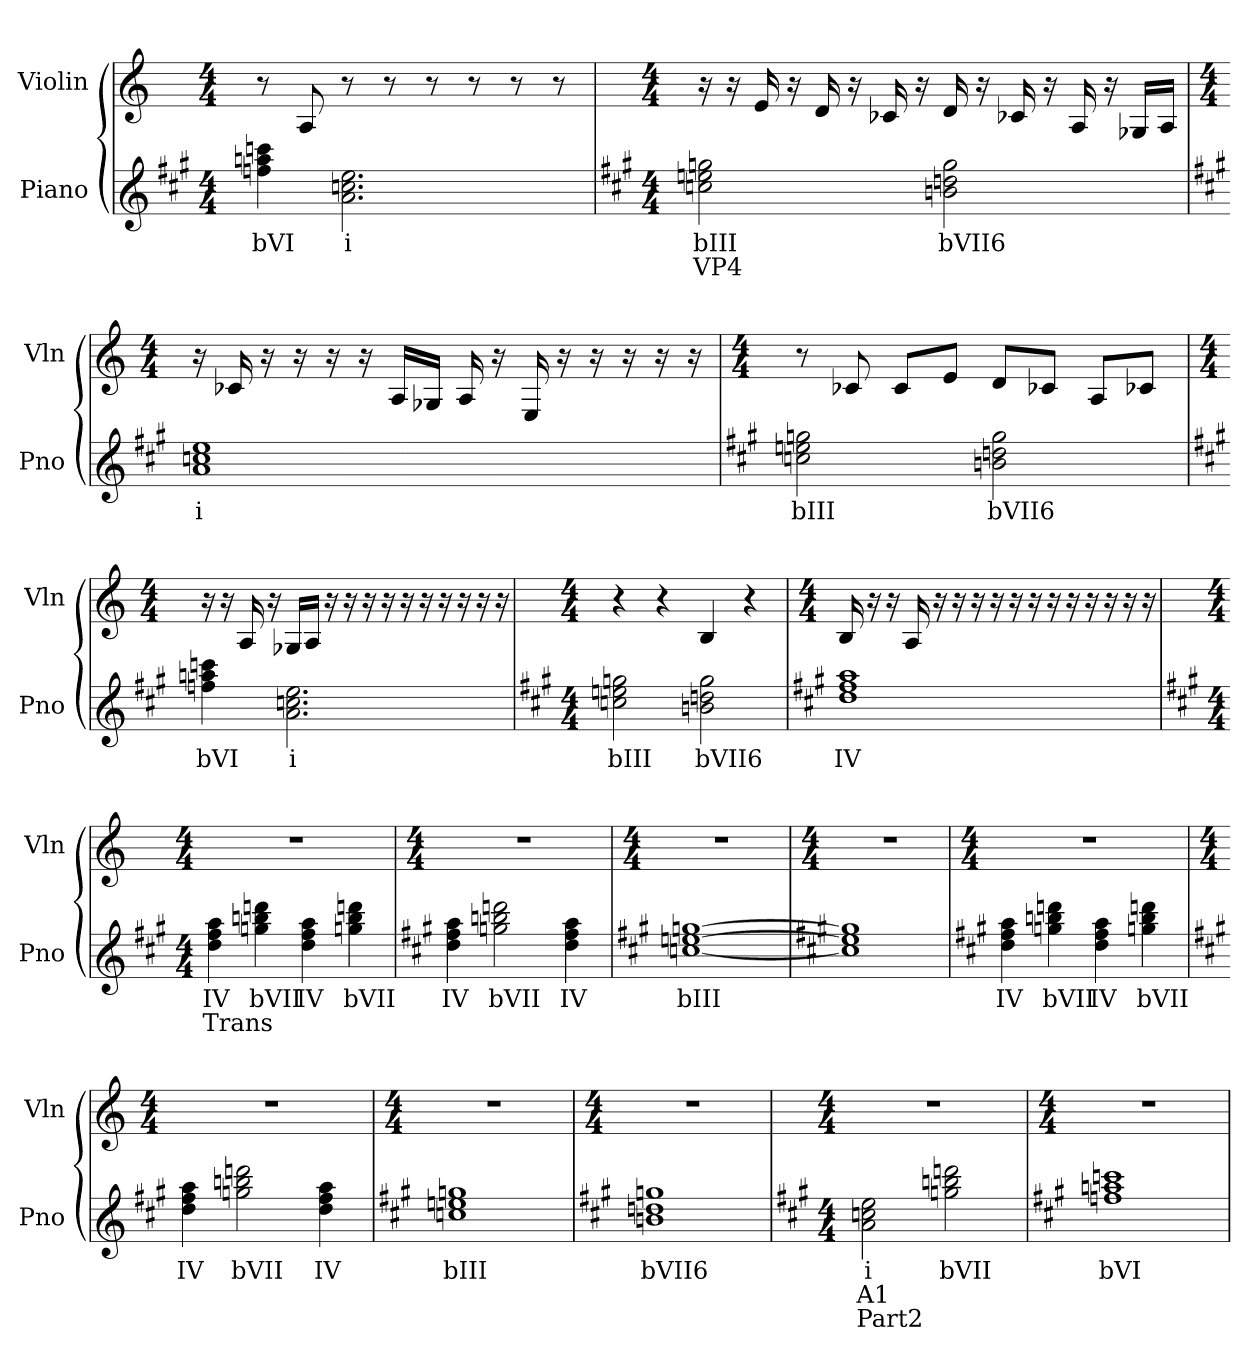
**kern	**text	**text	**text	**kern
*part2	*part2	*part2	*part2	*part1
*staff2	*staff2	*staff2	*staff2	*staff1
*I"Piano	*	*	*	*I"Violin
*I'Pno	*	*	*	*I'Vln
*k[f#c#g#]	*	*	*	*
*A:	*	*	*	*
*M4/4	*	*	*	*M4/4
=	=	=	=	=
4ffn 4aan 4cccn	bVI	.	.	8r
.	.	.	.	8A
2.a 2.ccn 2.ee	i	.	.	8r
.	.	.	.	8r
.	.	.	.	8r
.	.	.	.	8r
.	.	.	.	8r
.	.	.	.	8r
=	=	=	=	=
*k[f#c#g#]	*	*	*	*
*A:	*	*	*	*
*M4/4	*	*	*	*M4/4
2ccn 2een 2ggn	bIII	VP4	.	16r
.	.	.	.	16r
.	.	.	.	16e
.	.	.	.	16r
.	.	.	.	16d
.	.	.	.	16r
.	.	.	.	16c-X
.	.	.	.	16r
2bn 2ddn 2gg	bVII6	.	.	16d
.	.	.	.	16r
.	.	.	.	16c-X
.	.	.	.	16r
.	.	.	.	16A
.	.	.	.	16r
.	.	.	.	16G-XLL
.	.	.	.	16AJJ
=	=	=	=	=
*k[f#c#g#]	*	*	*	*
*A:	*	*	*	*
*	*	*	*	*M4/4
1a 1ccn 1ee	i	.	.	16r
.	.	.	.	16c-X
.	.	.	.	16r
.	.	.	.	16r
.	.	.	.	16r
.	.	.	.	16r
.	.	.	.	16ALL
.	.	.	.	16G-XJJ
.	.	.	.	16A
.	.	.	.	16r
.	.	.	.	16E
.	.	.	.	16r
.	.	.	.	16r
.	.	.	.	16r
.	.	.	.	16r
.	.	.	.	16r
=	=	=	=	=
*k[f#c#g#]	*	*	*	*
*A:	*	*	*	*
*	*	*	*	*M4/4
2ccn 2een 2ggn	bIII	.	.	8r
.	.	.	.	8c-X
.	.	.	.	8c-L
.	.	.	.	8eJ
2bn 2ddn 2gg	bVII6	.	.	8dL
.	.	.	.	8c-XJ
.	.	.	.	8AL
.	.	.	.	8c-XJ
=	=	=	=	=
*k[f#c#g#]	*	*	*	*
*A:	*	*	*	*
*	*	*	*	*M4/4
4ffn 4aan 4cccn	bVI	.	.	16r
.	.	.	.	16r
.	.	.	.	16A
.	.	.	.	16r
2.a 2.ccn 2.ee	i	.	.	16G-XLL
.	.	.	.	16AJJ
.	.	.	.	16r
.	.	.	.	16r
.	.	.	.	16r
.	.	.	.	16r
.	.	.	.	16r
.	.	.	.	16r
.	.	.	.	16r
.	.	.	.	16r
.	.	.	.	16r
.	.	.	.	16r
=	=	=	=	=
*k[f#c#g#]	*	*	*	*
*A:	*	*	*	*
*M4/4	*	*	*	*M4/4
2ccn 2een 2ggn	bIII	.	.	4r
.	.	.	.	4r
2bn 2ddn 2gg	bVII6	.	.	4B
.	.	.	.	4r
=	=	=	=	=
*k[f#c#g#]	*	*	*	*
*A:	*	*	*	*
*	*	*	*	*M4/4
1dd 1ff# 1aa	IV	.	.	16B
.	.	.	.	16r
.	.	.	.	16r
.	.	.	.	16A
.	.	.	.	16r
.	.	.	.	16r
.	.	.	.	16r
.	.	.	.	16r
.	.	.	.	16r
.	.	.	.	16r
.	.	.	.	16r
.	.	.	.	16r
.	.	.	.	16r
.	.	.	.	16r
.	.	.	.	16r
.	.	.	.	16r
=	=	=	=	=
*k[f#c#g#]	*	*	*	*
*A:	*	*	*	*
*M4/4	*	*	*	*M4/4
4dd 4ff# 4aa	IV	Trans	.	1r
4ggn 4bbn 4dddn	bVII	.	.	.
4dd 4ff# 4aa	IV	.	.	.
4ggn 4bb 4dddn	bVII	.	.	.
=	=	=	=	=
*k[f#c#g#]	*	*	*	*
*A:	*	*	*	*
*	*	*	*	*M4/4
4dd 4ff# 4aa	IV	.	.	1r
2ggn 2bbn 2dddn	bVII	.	.	.
4dd 4ff# 4aa	IV	.	.	.
=	=	=	=	=
*k[f#c#g#]	*	*	*	*
*A:	*	*	*	*
*	*	*	*	*M4/4
[1ccn [1een [1ggn	bIII	.	.	1r
=	=	=	=	=
*k[f#c#g#]	*	*	*	*
*A:	*	*	*	*
*	*	*	*	*M4/4
1ccn] 1een] 1ggn]	.	.	.	1r
=	=	=	=	=
*k[f#c#g#]	*	*	*	*
*A:	*	*	*	*
*	*	*	*	*M4/4
4dd 4ff# 4aa	IV	.	.	1r
4ggn 4bbn 4dddn	bVII	.	.	.
4dd 4ff# 4aa	IV	.	.	.
4ggn 4bb 4dddn	bVII	.	.	.
=	=	=	=	=
*k[f#c#g#]	*	*	*	*
*A:	*	*	*	*
*	*	*	*	*M4/4
4dd 4ff# 4aa	IV	.	.	1r
2ggn 2bbn 2dddn	bVII	.	.	.
4dd 4ff# 4aa	IV	.	.	.
=	=	=	=	=
*k[f#c#g#]	*	*	*	*
*A:	*	*	*	*
*	*	*	*	*M4/4
1ccn 1een 1ggn	bIII	.	.	1r
=	=	=	=	=
*k[f#c#g#]	*	*	*	*
*A:	*	*	*	*
*	*	*	*	*M4/4
1bn 1ddn 1ggn	bVII6	.	.	1r
=	=	=	=	=
*k[f#c#g#]	*	*	*	*
*A:	*	*	*	*
*M4/4	*	*	*	*M4/4
2a 2ccn 2ee	i	A1	Part2	1r
2ggn 2bbn 2dddn	bVII	.	.	.
=	=	=	=	=
*k[f#c#g#]	*	*	*	*
*A:	*	*	*	*
*	*	*	*	*M4/4
1ffn 1aan 1cccn	bVI	.	.	1r
=	=	=	=	=
*-	*-	*-	*-	*-
